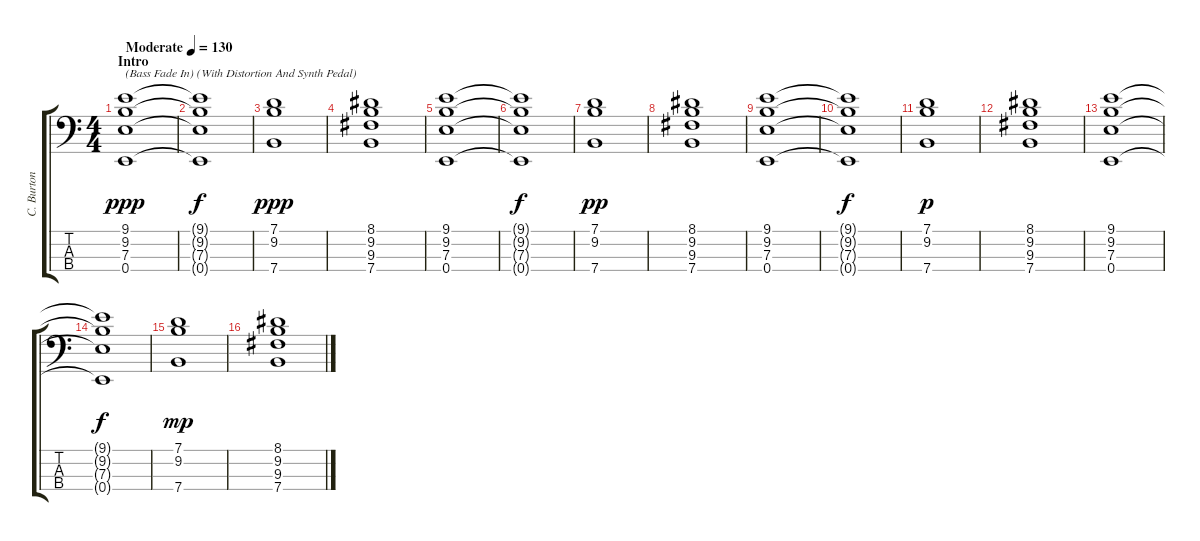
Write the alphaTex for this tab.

\track ("C. Burton" "C. Burton") {instrument electricbassfinger}
\staff {score tabs}
\tuning (G2 D2 A1 E1) {hide}
\ts (4 4)
\section ("" "Intro")
\tempo (130 "Moderate")
\clef f4
\ks c
(9.1 9.2 7.3 0.4).1{txt "(Bass Fade In) (With Distortion And Synth Pedal)" dy ppp instrument electricbassfinger} |
(9.1{t} 9.2{t} 7.3{t} 0.4{t}).1{dy f} |
(7.1 9.2 7.4).1{dy ppp} |
(8.1 9.2 9.3 7.4).1 |
(9.1 9.2 7.3 0.4).1 |
(9.1{t} 9.2{t} 7.3{t} 0.4{t}).1{dy f} |
(7.1 9.2 7.4).1{dy pp} |
(8.1 9.2 9.3 7.4).1 |
(9.1 9.2 7.3 0.4).1 |
(9.1{t} 9.2{t} 7.3{t} 0.4{t}).1{dy f} |
(7.1 9.2 7.4).1{dy p} |
(8.1 9.2 9.3 7.4).1 |
(9.1 9.2 7.3 0.4).1 |
(9.1{t} 9.2{t} 7.3{t} 0.4{t}).1{dy f} |
(7.1 9.2 7.4).1{dy mp} |
(8.1 9.2 9.3 7.4).1
